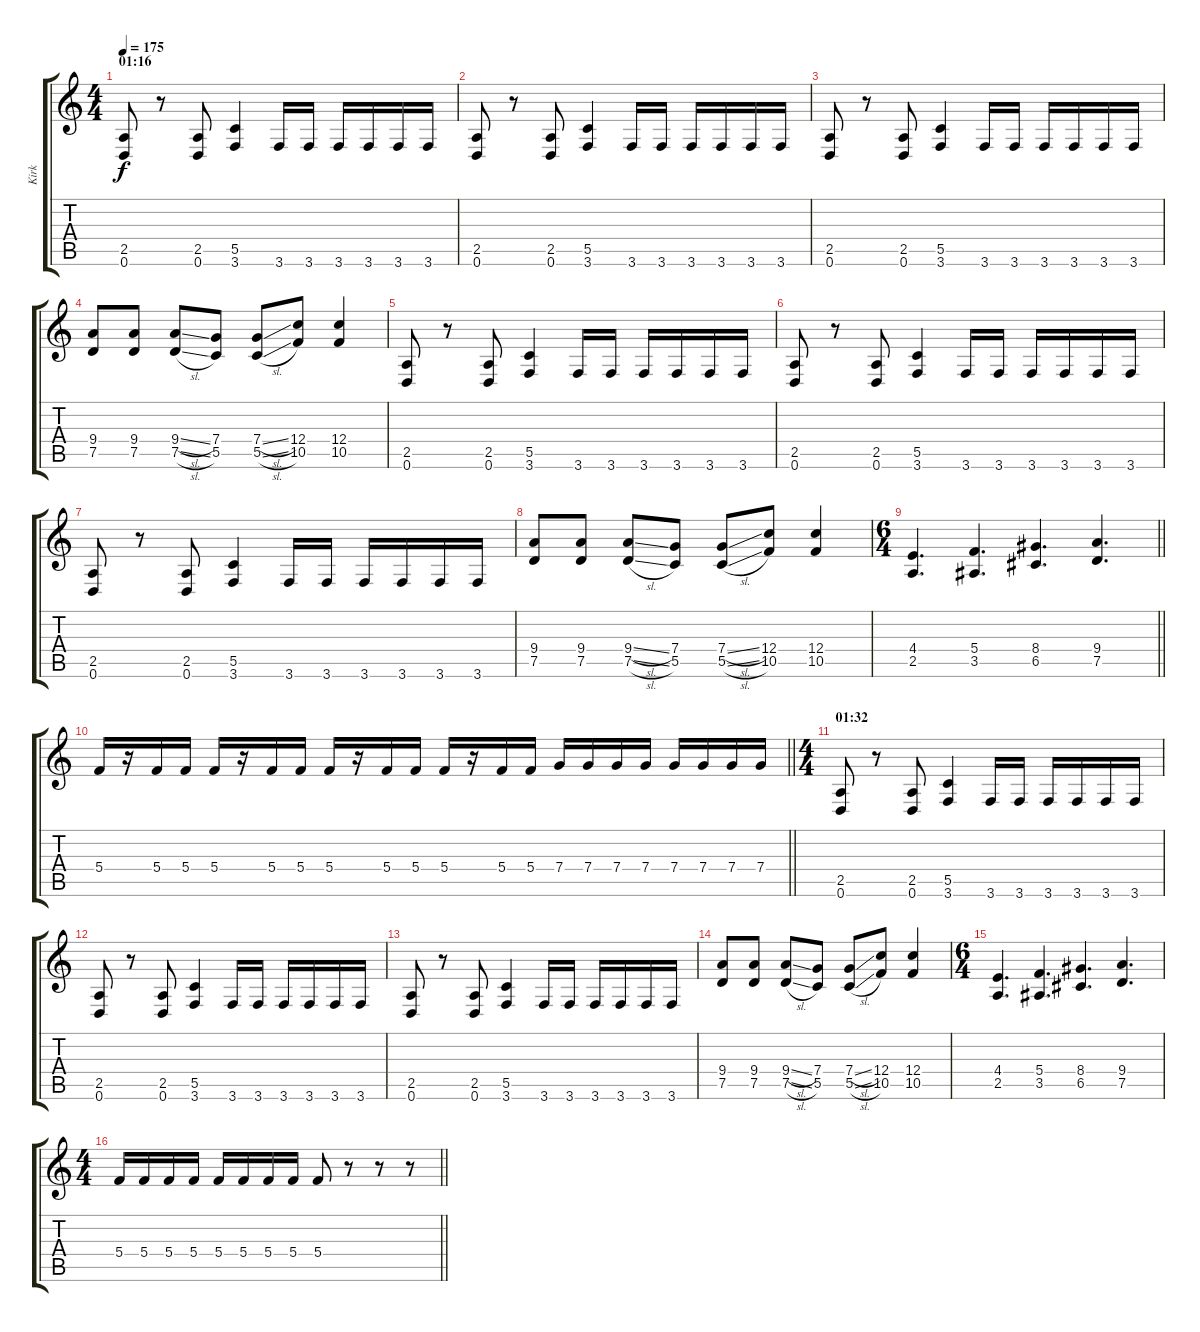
\track ("Kirk" "Kirk") {instrument distortionguitar}
\staff {score tabs}
\tuning (D4 A3 F3 C3 G2 D2) {hide}
\ts (4 4)
\section ("" "01:16")
\tempo 175
\clef g2
\ks c
(2.5 0.6).8{dy f} r.8 (2.5 0.6).8 (5.5 3.6).4 3.6.16 3.6.16 3.6.16 3.6.16 3.6.16 3.6.16 |
(2.5 0.6).8 r.8 (2.5 0.6).8 (5.5 3.6).4 3.6.16 3.6.16 3.6.16 3.6.16 3.6.16 3.6.16 |
(2.5 0.6).8 r.8 (2.5 0.6).8 (5.5 3.6).4 3.6.16 3.6.16 3.6.16 3.6.16 3.6.16 3.6.16 |
(9.4 7.5).8 (9.4 7.5).8 (9.4{sl} 7.5{sl}).8 (7.4 5.5).8 (7.4{sl} 5.5{sl}).8 (12.4 10.5).8 (12.4 10.5).4 |
(2.5 0.6).8 r.8 (2.5 0.6).8 (5.5 3.6).4 3.6.16 3.6.16 3.6.16 3.6.16 3.6.16 3.6.16 |
(2.5 0.6).8 r.8 (2.5 0.6).8 (5.5 3.6).4 3.6.16 3.6.16 3.6.16 3.6.16 3.6.16 3.6.16 |
(2.5 0.6).8 r.8 (2.5 0.6).8 (5.5 3.6).4 3.6.16 3.6.16 3.6.16 3.6.16 3.6.16 3.6.16 |
(9.4 7.5).8 (9.4 7.5).8 (9.4{sl} 7.5{sl}).8 (7.4 5.5).8 (7.4{sl} 5.5{sl}).8 (12.4 10.5).8 (12.4 10.5).4 |
\ts (6 4)
\barLineRight lightlight
(4.4 2.5).4{d} (5.4 3.5).4{d} (8.4 6.5).4{d} (9.4 7.5).4{d} |
\barLineRight lightlight
5.4.16 r.16 5.4.16 5.4.16 5.4.16 r.16 5.4.16 5.4.16 5.4.16 r.16 5.4.16 5.4.16 5.4.16 r.16 5.4.16 5.4.16 7.4.16 7.4.16 7.4.16 7.4.16 7.4.16 7.4.16 7.4.16 7.4.16 |
\ts (4 4)
\section ("" "01:32")
(2.5 0.6).8 r.8 (2.5 0.6).8 (5.5 3.6).4 3.6.16 3.6.16 3.6.16 3.6.16 3.6.16 3.6.16 |
(2.5 0.6).8 r.8 (2.5 0.6).8 (5.5 3.6).4 3.6.16 3.6.16 3.6.16 3.6.16 3.6.16 3.6.16 |
(2.5 0.6).8 r.8 (2.5 0.6).8 (5.5 3.6).4 3.6.16 3.6.16 3.6.16 3.6.16 3.6.16 3.6.16 |
(9.4 7.5).8 (9.4 7.5).8 (9.4{sl} 7.5{sl}).8 (7.4 5.5).8 (7.4{sl} 5.5{sl}).8 (12.4 10.5).8 (12.4 10.5).4 |
\ts (6 4)
(4.4 2.5).4{d} (5.4 3.5).4{d} (8.4 6.5).4{d} (9.4 7.5).4{d} |
\ts (4 4)
\barLineRight lightlight
5.4.16 5.4.16 5.4.16 5.4.16 5.4.16 5.4.16 5.4.16 5.4.16 5.4.8 r.8 r.8 r.8
